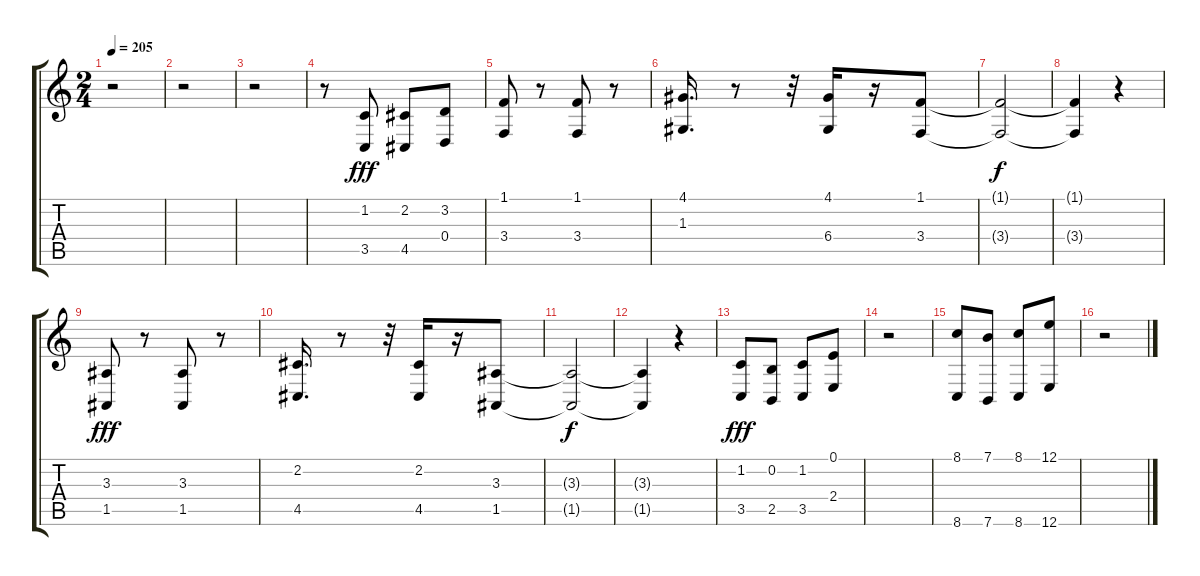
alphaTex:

\track "" {instrument altosax}
\staff {score tabs}
\tuning (E4 B3 G3 D3 A2 E2) {hide}
\ts (2 4)
\tempo 205
\clef g2
\ks c
r.2{dy f} |
r.2 |
r.2 |
r.8 (1.2 3.5).8{dy fff} (2.2 4.5).8 (3.2 0.4).8 |
(1.1 3.4).8 r.8 (1.1 3.4).8 r.8 |
(4.1 1.3).16{d} r.8 r.32 (4.1 6.4).16 r.16 (1.1 3.4).8 |
(1.1{t} 3.4{t}).2{dy f} |
(1.1{t} 3.4{t}).4 r.4 |
(3.3 1.5).8{dy fff} r.8 (3.3 1.5).8 r.8 |
(2.2 4.5).16{d} r.8 r.32 (2.2 4.5).16 r.16 (3.3 1.5).8 |
(3.3{t} 1.5{t}).2{dy f} |
(3.3{t} 1.5{t}).4 r.4 |
(1.2 3.5).8{dy fff} (0.2 2.5).8 (1.2 3.5).8 (0.1 2.4).8 |
r.2 |
(8.1 8.6).8 (7.1 7.6).8 (8.1 8.6).8 (12.1 12.6).8 |
r.2
